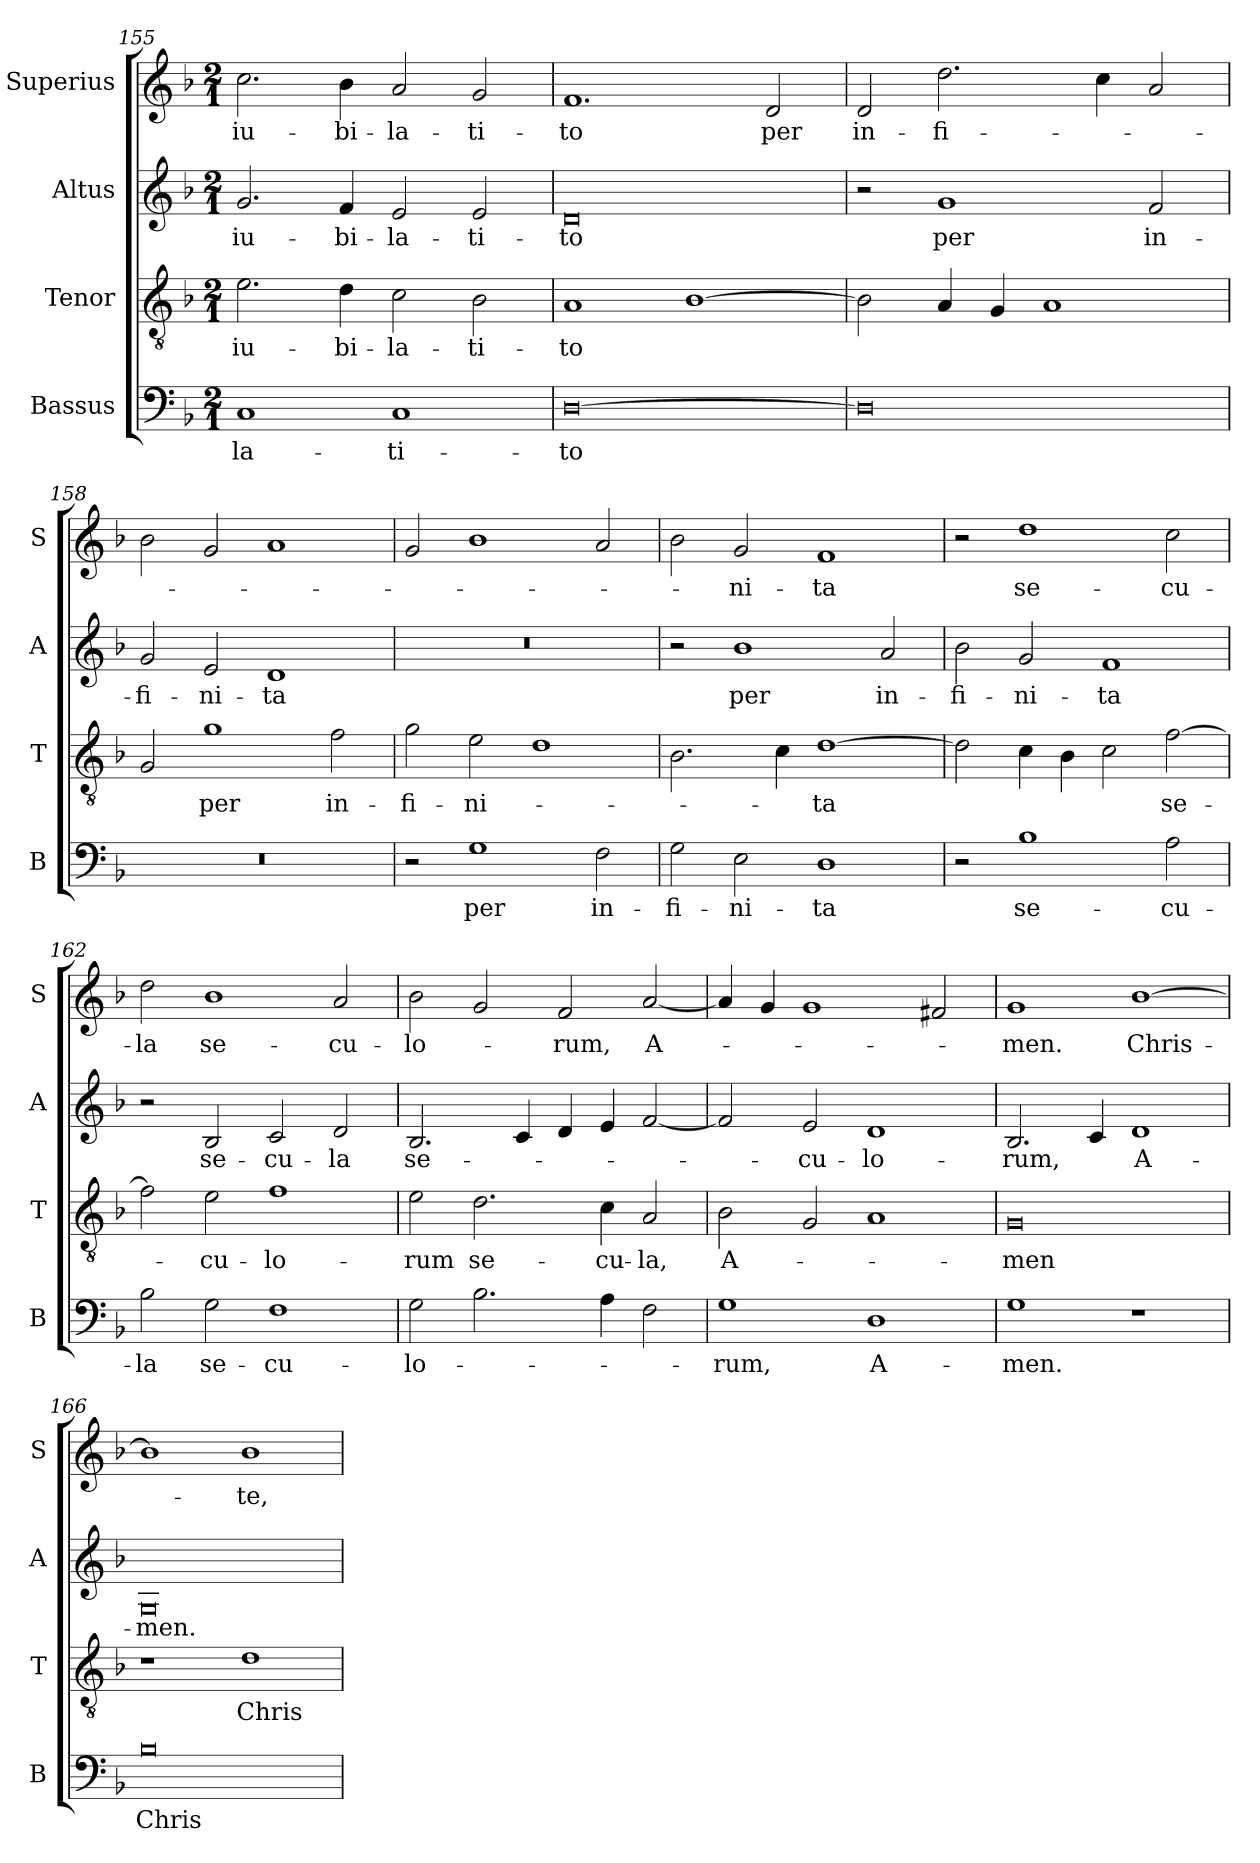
**kern	**text	**kern	**text	**kern	**text	**kern	**text
*part4	*part4	*part3	*part3	*part2	*part2	*part1	*part1
*staff4	*staff4	*staff3	*staff3	*staff2	*staff2	*staff1	*staff1
*I"Bassus	*	*I"Tenor	*	*I"Altus	*	*I"Superius	*
*I'B	*	*I'T	*	*I'A	*	*I'S	*
*clefF4	*	*clefGv2	*	*clefG2	*	*clefG2	*
*k[b-]	*	*k[b-]	*	*k[b-]	*	*k[b-]	*
*F:	*	*F:	*	*F:	*	*F:	*
*M2/1	*	*M2/1	*	*M2/1	*	*M2/1	*
=155	=155	=155	=155	=155	=155	=155	=155
1C	-la-	2.e	iu-	2.g	iu-	2.cc	iu-
.	.	4d	-bi-	4f	-bi-	4b-	-bi-
1C	-ti-	2c	-la-	2e	-la-	2a	-la-
.	.	2B-	-ti-	2e	-ti-	2g	-ti-
=156	=156	=156	=156	=156	=156	=156	=156
[0D	-to	1A	-to	0d	-to	1.f	to
.	.	[1B-	.	.	.	.	.
.	.	.	.	.	.	2d	per
=157	=157	=157	=157	=157	=157	=157	=157
0D]	.	2B-]	.	2r	.	2d	-in-
.	.	4A	.	1g	per	2.dd	-fi-
.	.	4G	.	.	.	.	.
.	.	1A	.	.	.	.	.
.	.	.	.	.	.	4cc	.
.	.	.	.	2f	in-	2a	.
=158	=158	=158	=158	=158	=158	=158	=158
0r	.	2G	.	2g	-fi-	2b-	.
.	.	1g	per	2e	-ni-	2g	.
.	.	.	.	1d	-ta	1a	.
.	.	2f	in-	.	.	.	.
=159	=159	=159	=159	=159	=159	=159	=159
2r	.	2g	-fi-	0r	.	2g	.
1G	per	2e	-ni-	.	.	1b-	.
.	.	1d	.	.	.	.	.
2F	in-	.	.	.	.	2a	.
=160	=160	=160	=160	=160	=160	=160	=160
2G	-fi-	2.B-	.	2r	.	2b-	.
2E	-ni-	.	.	1b-	per	2g	-ni-
.	.	4c	.	.	.	.	.
1D	-ta	[1d	-ta	.	.	1f	-ta
.	.	.	.	2a	in-	.	.
=161	=161	=161	=161	=161	=161	=161	=161
2r	.	2d]	.	2b-	-fi-	2r	.
1B-	se-	4c	.	2g	-ni-	1dd	se-
.	.	4B-	.	.	.	.	.
.	.	2c	.	1f	-ta	.	.
2A	-cu-	[2f	se-	.	.	2cc	-cu-
=162	=162	=162	=162	=162	=162	=162	=162
2B-	-la	2f]	.	2r	.	2dd	-la
2G	se-	2e	-cu-	2B-	se-	1b-	se-
1F	-cu-	1f	-lo-	2c	-cu-	.	.
.	.	.	.	2d	-la	2a	-cu-
=163	=163	=163	=163	=163	=163	=163	=163
2G	-lo-	2e	-rum	2.B-	se-	2b-	-lo-
2.B-	.	2.d	se-	.	.	2g	.
.	.	.	.	4c	.	.	.
.	.	.	.	4d	.	2f	-rum,
4A	.	4c	-cu-	4e	.	.	.
2F	.	2A	-la,	[2f	.	[2a	A-
=164	=164	=164	=164	=164	=164	=164	=164
1G	-rum,	2B-	A-	2f]	.	4a]	.
.	.	.	.	.	.	4g	.
.	.	2G	.	2e	-cu-	1g	.
1D	A-	1A	.	1d	-lo-	.	.
.	.	.	.	.	.	2f#X	.
=165	=165	=165	=165	=165	=165	=165	=165
1G	-men.	0G	-men	2.B-	-rum,	1g	-men.
.	.	.	.	4c	.	.	.
1r	.	.	.	1d	A-	[1b-	Chris-
=166	=166	=166	=166	=166	=166	=166	=166
0B-	Chris-	1r	.	0G	-men.	1b-]	.
.	.	1d	Chris-	.	.	1b-	-te,
=	=	=	=	=	=	=	=
*-	*-	*-	*-	*-	*-	*-	*-
